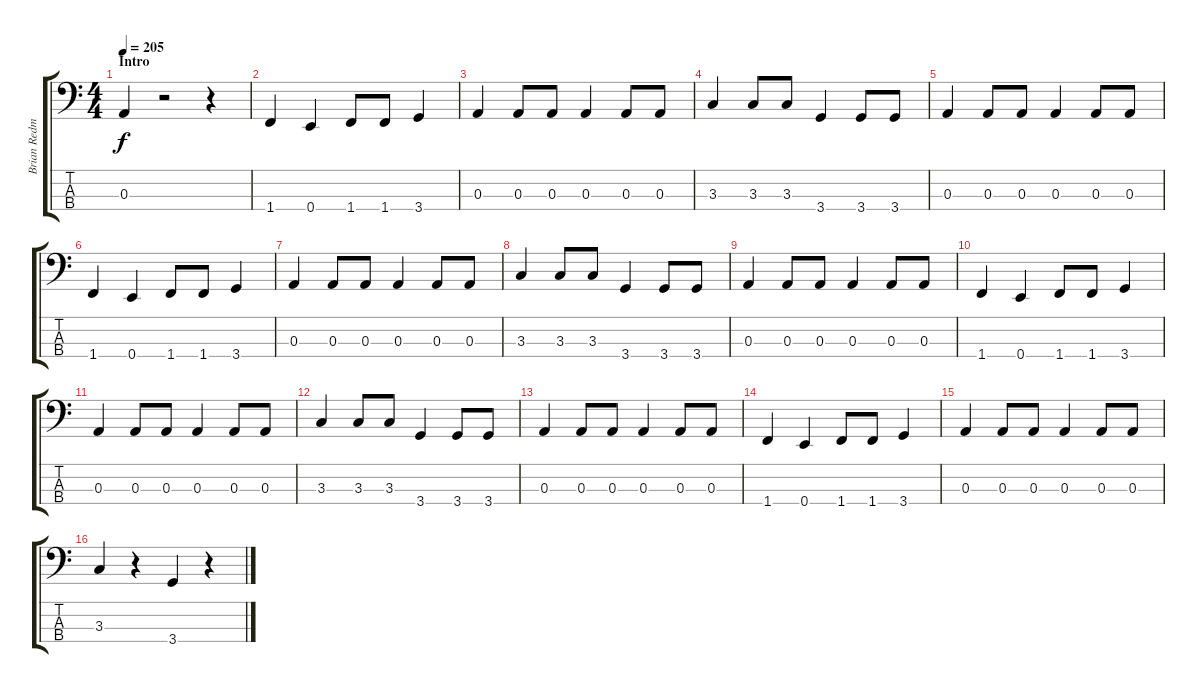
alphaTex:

\track ("Brian Redman" "Brian Redm") {instrument electricbassfinger}
\staff {score tabs}
\tuning (G2 D2 A1 E1) {hide}
\ts (4 4)
\section ("" "Intro")
\tempo 205
\clef f4
\ks c
0.3.4{dy f instrument electricbassfinger} r.2 r.4 |
1.4.4 0.4.4 1.4.8 1.4.8 3.4.4 |
0.3.4 0.3.8 0.3.8 0.3.4 0.3.8 0.3.8 |
3.3.4 3.3.8 3.3.8 3.4.4 3.4.8 3.4.8 |
0.3.4 0.3.8 0.3.8 0.3.4 0.3.8 0.3.8 |
1.4.4 0.4.4 1.4.8 1.4.8 3.4.4 |
0.3.4 0.3.8 0.3.8 0.3.4 0.3.8 0.3.8 |
3.3.4 3.3.8 3.3.8 3.4.4 3.4.8 3.4.8 |
0.3.4 0.3.8 0.3.8 0.3.4 0.3.8 0.3.8 |
1.4.4 0.4.4 1.4.8 1.4.8 3.4.4 |
0.3.4 0.3.8 0.3.8 0.3.4 0.3.8 0.3.8 |
3.3.4 3.3.8 3.3.8 3.4.4 3.4.8 3.4.8 |
0.3.4 0.3.8 0.3.8 0.3.4 0.3.8 0.3.8 |
1.4.4 0.4.4 1.4.8 1.4.8 3.4.4 |
0.3.4 0.3.8 0.3.8 0.3.4 0.3.8 0.3.8 |
3.3.4 r.4 3.4.4 r.4
